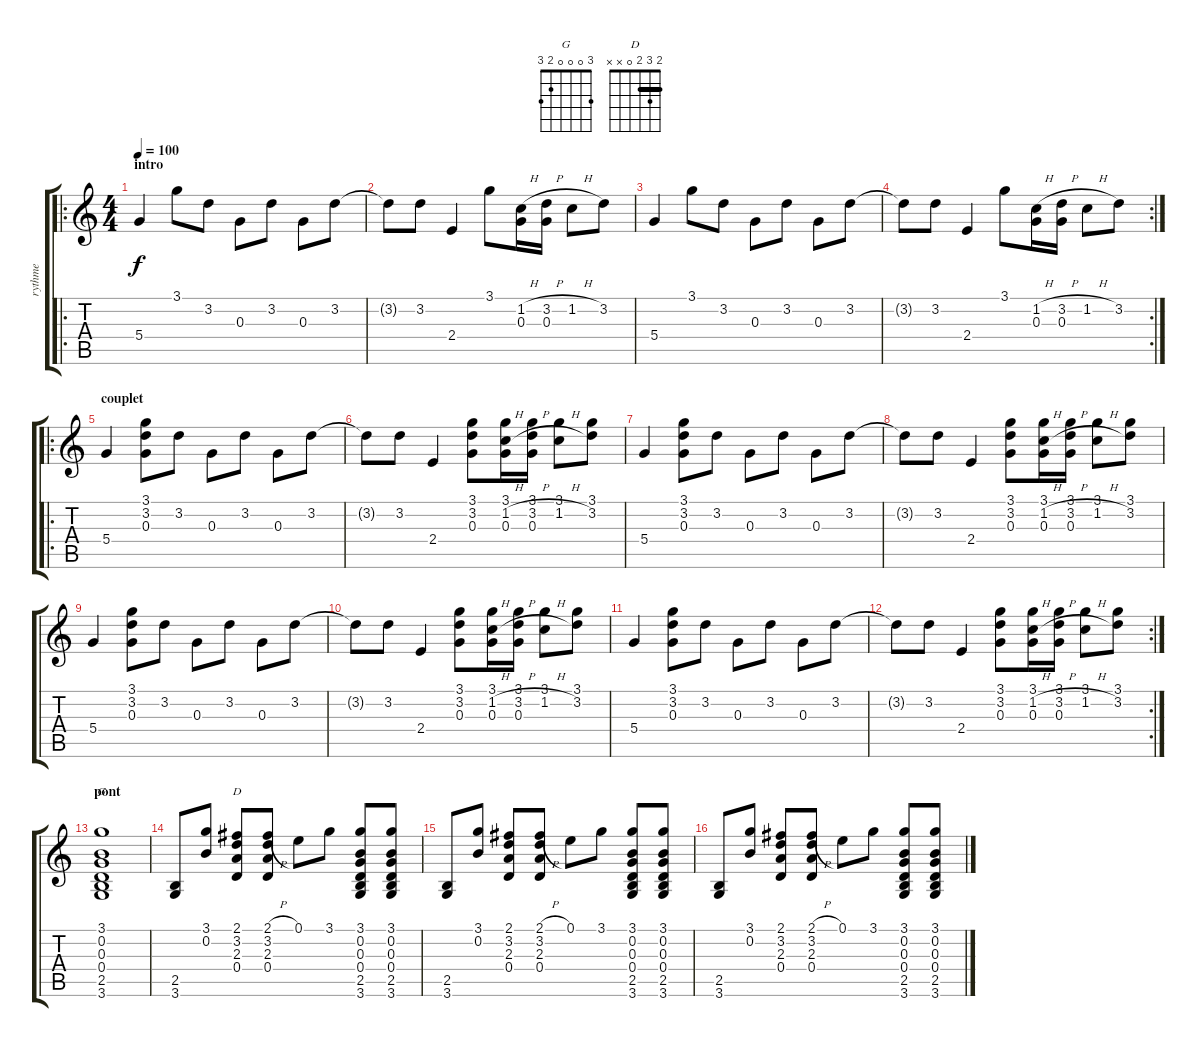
\track ("rythme" "rythme") {instrument electricguitarclean}
\staff {score tabs}
\tuning (E4 B3 G3 D3 A2 E2) {hide}
\chord ("G" 3 0 0 0 2 3)
\chord ("D" 2 3 2 0 x x) {barre 2}
\ro
\ts (4 4)
\section ("" "intro")
\tempo 100
\clef g2
\ks c
5.4.4{dy f instrument electricguitarclean} 3.1.8 3.2.8 0.3.8 3.2.8 0.3.8 3.2.8 |
3.2{t}.8 3.2.8 2.4.4 3.1.8 (1.2{h} 0.3).16 (3.2{h} 0.3).16 1.2{h}.8 3.2.8 |
5.4.4 3.1.8 3.2.8 0.3.8 3.2.8 0.3.8 3.2.8 |
\rc 2
3.2{t}.8 3.2.8 2.4.4 3.1.8 (1.2{h} 0.3).16 (3.2{h} 0.3).16 1.2{h}.8 3.2.8 |
\ro
\section ("" "couplet")
5.4.4 (3.1 3.2 0.3).8 3.2.8 0.3.8 3.2.8 0.3.8 3.2.8 |
3.2{t}.8 3.2.8 2.4.4 (3.1 3.2 0.3).8 (3.1 1.2{h} 0.3).16 (3.1 3.2{h} 0.3).16 (3.1 1.2{h}).8 (3.1 3.2).8 |
5.4.4 (3.1 3.2 0.3).8 3.2.8 0.3.8 3.2.8 0.3.8 3.2.8 |
3.2{t}.8 3.2.8 2.4.4 (3.1 3.2 0.3).8 (3.1 1.2{h} 0.3).16 (3.1 3.2{h} 0.3).16 (3.1 1.2{h}).8 (3.1 3.2).8 |
5.4.4 (3.1 3.2 0.3).8 3.2.8 0.3.8 3.2.8 0.3.8 3.2.8 |
3.2{t}.8 3.2.8 2.4.4 (3.1 3.2 0.3).8 (3.1 1.2{h} 0.3).16 (3.1 3.2{h} 0.3).16 (3.1 1.2{h}).8 (3.1 3.2).8 |
5.4.4 (3.1 3.2 0.3).8 3.2.8 0.3.8 3.2.8 0.3.8 3.2.8 |
\rc 2
3.2{t}.8 3.2.8 2.4.4 (3.1 3.2 0.3).8 (3.1 1.2{h} 0.3).16 (3.1 3.2{h} 0.3).16 (3.1 1.2{h}).8 (3.1 3.2).8 |
\section ("" "pont")
(3.1 0.2 0.3 0.4 2.5 3.6).1{ch "G"} |
(2.5 3.6).8 (3.1 0.2).8 (2.1 3.2 2.3 0.4).8{ch "D"} (2.1{h} 3.2 2.3 0.4).8 0.1.8 3.1.8 (3.1 0.2 0.3 0.4 2.5 3.6).8 (3.1 0.2 0.3 0.4 2.5 3.6).8 |
(2.5 3.6).8 (3.1 0.2).8 (2.1 3.2 2.3 0.4).8 (2.1{h} 3.2 2.3 0.4).8 0.1.8 3.1.8 (3.1 0.2 0.3 0.4 2.5 3.6).8 (3.1 0.2 0.3 0.4 2.5 3.6).8 |
(2.5 3.6).8 (3.1 0.2).8 (2.1 3.2 2.3 0.4).8 (2.1{h} 3.2 2.3 0.4).8 0.1.8 3.1.8 (3.1 0.2 0.3 0.4 2.5 3.6).8 (3.1 0.2 0.3 0.4 2.5 3.6).8
